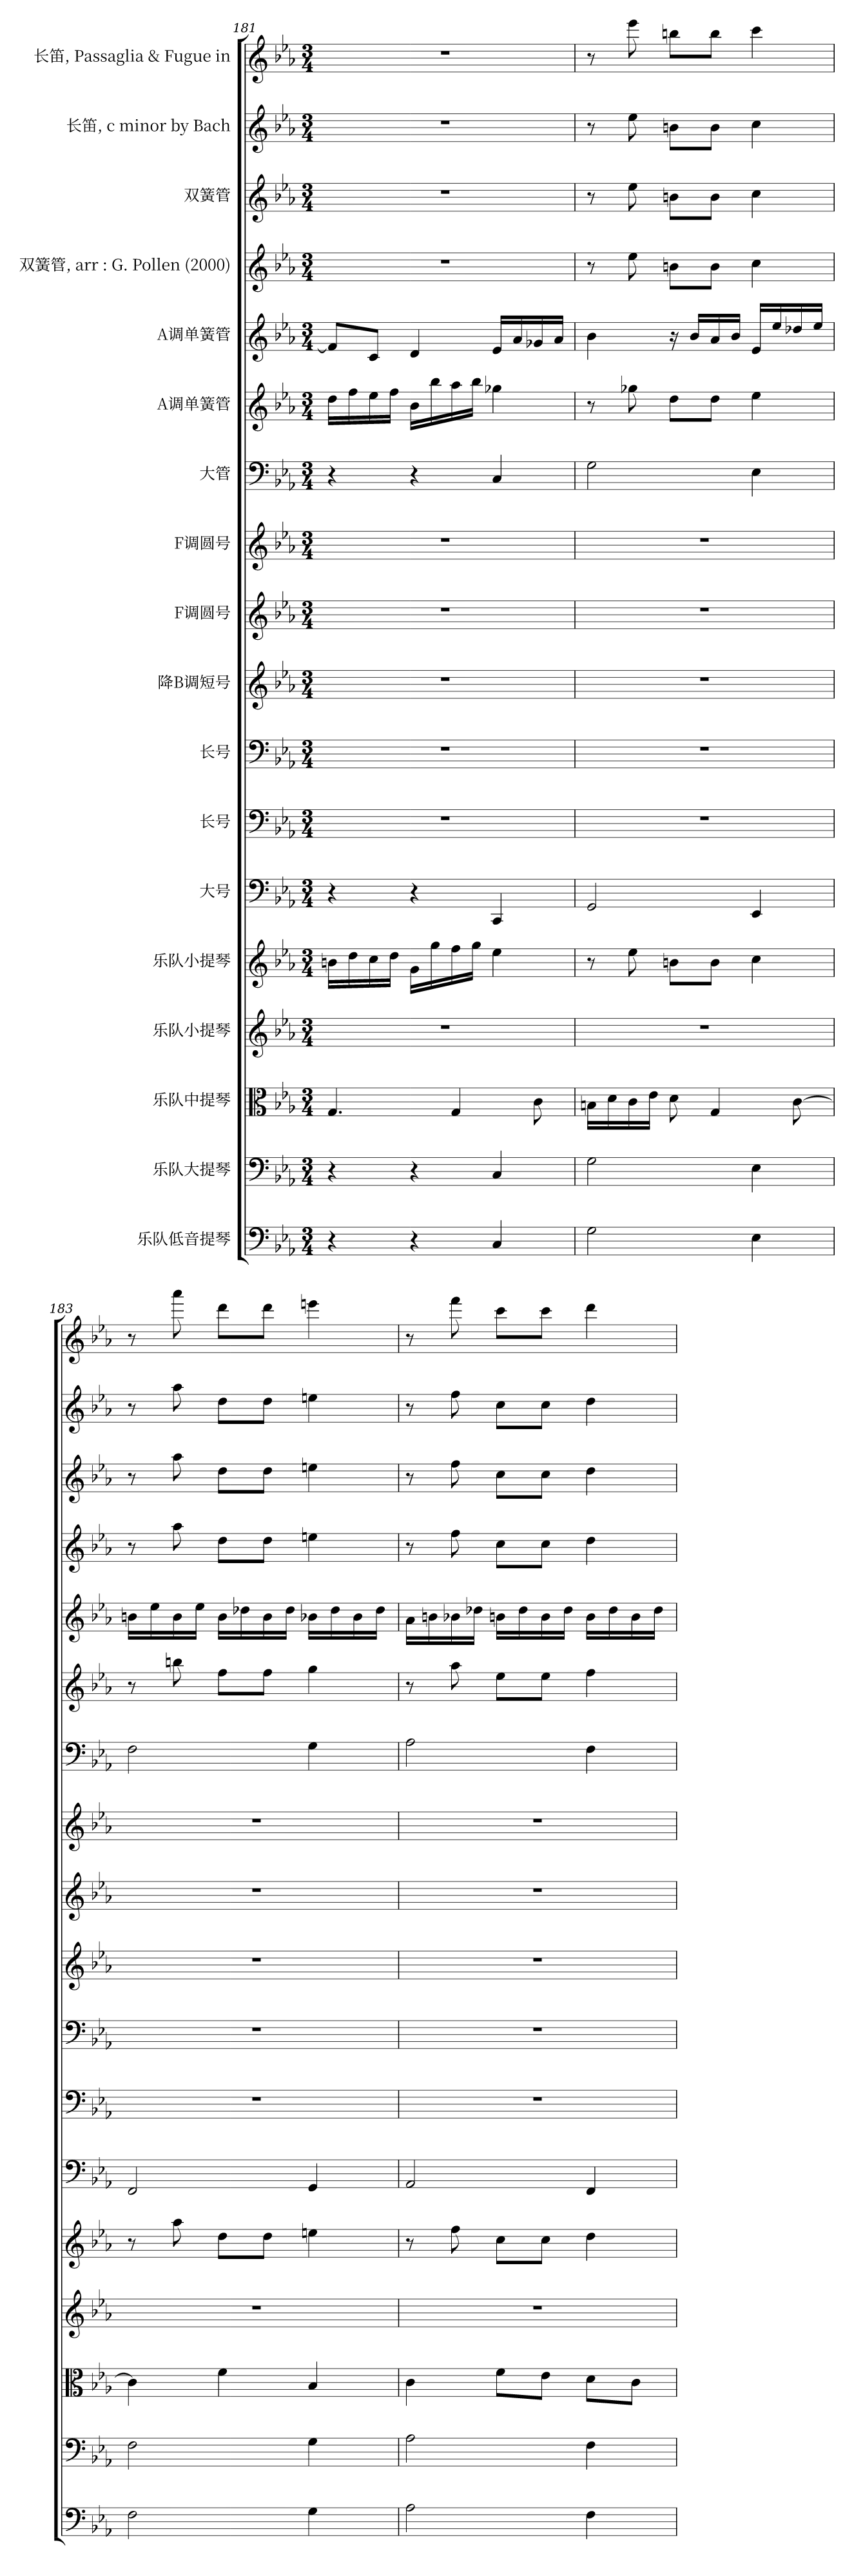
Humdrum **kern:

**kern	**kern	**kern	**kern	**kern	**kern	**kern	**kern	**kern	**kern	**kern	**kern	**kern	**kern	**kern	**kern	**kern	**kern
*part18	*part17	*part16	*part15	*part14	*part13	*part12	*part11	*part10	*part9	*part8	*part7	*part6	*part5	*part4	*part3	*part2	*part1
*staff18	*staff17	*staff16	*staff15	*staff14	*staff13	*staff12	*staff11	*staff10	*staff9	*staff8	*staff7	*staff6	*staff5	*staff4	*staff3	*staff2	*staff1
*I"乐队低音提琴	*I"乐队大提琴	*I"乐队中提琴	*I"乐队小提琴	*I"乐队小提琴	*I"大号	*I"长号	*I"长号	*I"降B调短号	*I"F调圆号	*I"F调圆号	*I"大管	*I"A调单簧管	*I"A调单簧管	*I"双簧管, arr :  G. Pollen (2000)	*I"双簧管	*I"长笛, c minor by Bach	*I"长笛, Passaglia &amp; Fugue in
*clefF4	*clefF4	*clefC3	*clefG2	*clefG2	*clefF4	*clefF4	*clefF4	*clefG2	*clefG2	*clefG2	*clefF4	*clefG2	*clefG2	*clefG2	*clefG2	*clefG2	*clefG2
*ITrd7c12	*	*	*	*	*	*	*	*ITrd1c2	*ITrd4c7	*ITrd4c7	*	*ITrd2c3	*ITrd2c3	*	*	*	*
*k[b-e-a-]	*k[b-e-a-]	*k[b-e-a-]	*k[b-e-a-]	*k[b-e-a-]	*k[b-e-a-]	*k[b-e-a-]	*k[b-e-a-]	*k[b-e-a-d-g-]	*k[b-e-a-d-]	*k[b-e-a-d-]	*k[b-e-a-]	*k[]	*k[]	*k[b-e-a-]	*k[b-e-a-]	*k[b-e-a-]	*k[b-e-a-]
*M3/4	*M3/4	*M3/4	*M3/4	*M3/4	*M3/4	*M3/4	*M3/4	*M3/4	*M3/4	*M3/4	*M3/4	*M3/4	*M3/4	*M3/4	*M3/4	*M3/4	*M3/4
=181	=181	=181	=181	=181	=181	=181	=181	=181	=181	=181	=181	=181	=181	=181	=181	=181	=181
4r	4r	4.G/	2.r	16bn\LL	4r	2.r	2.r	2.r	2.r	2.r	4r	16b\LL	8d/L]	2.r	2.r	2.r	2.r
.	.	.	.	16dd\	.	.	.	.	.	.	.	16dd\	.	.	.	.	.
.	.	.	.	16cc\	.	.	.	.	.	.	.	16cc\	8A/J	.	.	.	.
.	.	.	.	16dd\JJ	.	.	.	.	.	.	.	16dd\JJ	.	.	.	.	.
4r	4r	.	.	16g\LL	4r	.	.	.	.	.	4r	16g\LL	4B/	.	.	.	.
.	.	.	.	16gg\	.	.	.	.	.	.	.	16gg\	.	.	.	.	.
.	.	4G/	.	16ff\	.	.	.	.	.	.	.	16ff\	.	.	.	.	.
.	.	.	.	16gg\JJ	.	.	.	.	.	.	.	16gg\JJ	.	.	.	.	.
4CC/	4C/	.	.	4ee-\	4CC/	.	.	.	.	.	4C/	4ee-X\	16c/LL	.	.	.	.
.	.	.	.	.	.	.	.	.	.	.	.	.	16f/	.	.	.	.
.	.	8c\	.	.	.	.	.	.	.	.	.	.	16e-X/	.	.	.	.
.	.	.	.	.	.	.	.	.	.	.	.	.	16f/JJ	.	.	.	.
=182	=182	=182	=182	=182	=182	=182	=182	=182	=182	=182	=182	=182	=182	=182	=182	=182	=182
2GG\	2G\	16Bn\LL	2.r	8r	2GG/	2.r	2.r	2.r	2.r	2.r	2G\	8r	4g\	8r	8r	8r	8r
.	.	16d\	.	.	.	.	.	.	.	.	.	.	.	.	.	.	.
.	.	16c\	.	8ee-\	.	.	.	.	.	.	.	8ee-X\	.	8ee-\	8ee-\	8ee-\	8eee-\
.	.	16e-\JJ	.	.	.	.	.	.	.	.	.	.	.	.	.	.	.
.	.	8d\	.	8bn\L	.	.	.	.	.	.	.	8b\L	16r	8bn\L	8bn\L	8bn\L	8bbn\L
.	.	.	.	.	.	.	.	.	.	.	.	.	16g/LL	.	.	.	.
.	.	4G/	.	8b\J	.	.	.	.	.	.	.	8b\J	16f/	8b\J	8b\J	8b\J	8bb\J
.	.	.	.	.	.	.	.	.	.	.	.	.	16g/JJ	.	.	.	.
4EE-\	4E-\	.	.	4cc\	4EE-/	.	.	.	.	.	4E-\	4cc\	16c/LL	4cc\	4cc\	4cc\	4ccc\
.	.	.	.	.	.	.	.	.	.	.	.	.	16cc/	.	.	.	.
.	.	[8c\	.	.	.	.	.	.	.	.	.	.	16b-X/	.	.	.	.
.	.	.	.	.	.	.	.	.	.	.	.	.	16cc/JJ	.	.	.	.
!!LO:PB:g=z
=183	=183	=183	=183	=183	=183	=183	=183	=183	=183	=183	=183	=183	=183	=183	=183	=183	=183
2FF\	2F\	4c\]	2.r	8r	2FF/	2.r	2.r	2.r	2.r	2.r	2F\	8r	16g#X\LL	8r	8r	8r	8r
.	.	.	.	.	.	.	.	.	.	.	.	.	16cc\	.	.	.	.
.	.	.	.	8aa-\	.	.	.	.	.	.	.	8gg#X\	16g#\	8aa-\	8aa-\	8aa-\	8aaa-\
.	.	.	.	.	.	.	.	.	.	.	.	.	16cc\JJ	.	.	.	.
.	.	4f\	.	8dd\L	.	.	.	.	.	.	.	8dd\L	16g#\LL	8dd\L	8dd\L	8dd\L	8ddd\L
.	.	.	.	.	.	.	.	.	.	.	.	.	16b-X\	.	.	.	.
.	.	.	.	8dd\J	.	.	.	.	.	.	.	8dd\J	16g#\	8dd\J	8dd\J	8dd\J	8ddd\J
.	.	.	.	.	.	.	.	.	.	.	.	.	16b-\JJ	.	.	.	.
4GG\	4G\	4B-/	.	4een\	4GG/	.	.	.	.	.	4G\	4ee\	16gn\LL	4een\	4een\	4een\	4eeen\
.	.	.	.	.	.	.	.	.	.	.	.	.	16b-\	.	.	.	.
.	.	.	.	.	.	.	.	.	.	.	.	.	16g\	.	.	.	.
.	.	.	.	.	.	.	.	.	.	.	.	.	16b-\JJ	.	.	.	.
=184	=184	=184	=184	=184	=184	=184	=184	=184	=184	=184	=184	=184	=184	=184	=184	=184	=184
2AA-\	2A-\	4c\	2.r	8r	2AA-/	2.r	2.r	2.r	2.r	2.r	2A-\	8r	16f\LL	8r	8r	8r	8r
.	.	.	.	.	.	.	.	.	.	.	.	.	16g#X\	.	.	.	.
.	.	.	.	8ff\	.	.	.	.	.	.	.	8ff\	16gn\	8ff\	8ff\	8ff\	8fff\
.	.	.	.	.	.	.	.	.	.	.	.	.	16b-X\JJ	.	.	.	.
.	.	8f\L	.	8cc\L	.	.	.	.	.	.	.	8cc\L	16g#X\LL	8cc\L	8cc\L	8cc\L	8ccc\L
.	.	.	.	.	.	.	.	.	.	.	.	.	16b-\	.	.	.	.
.	.	8e-\J	.	8cc\J	.	.	.	.	.	.	.	8cc\J	16g#\	8cc\J	8cc\J	8cc\J	8ccc\J
.	.	.	.	.	.	.	.	.	.	.	.	.	16b-\JJ	.	.	.	.
4FF\	4F\	8d\L	.	4dd\	4FF/	.	.	.	.	.	4F\	4dd\	16g#\LL	4dd\	4dd\	4dd\	4ddd\
.	.	.	.	.	.	.	.	.	.	.	.	.	16b-\	.	.	.	.
.	.	8c\J	.	.	.	.	.	.	.	.	.	.	16g#\	.	.	.	.
.	.	.	.	.	.	.	.	.	.	.	.	.	16b-\JJ	.	.	.	.
=	=	=	=	=	=	=	=	=	=	=	=	=	=	=	=	=	=
*-	*-	*-	*-	*-	*-	*-	*-	*-	*-	*-	*-	*-	*-	*-	*-	*-	*-
